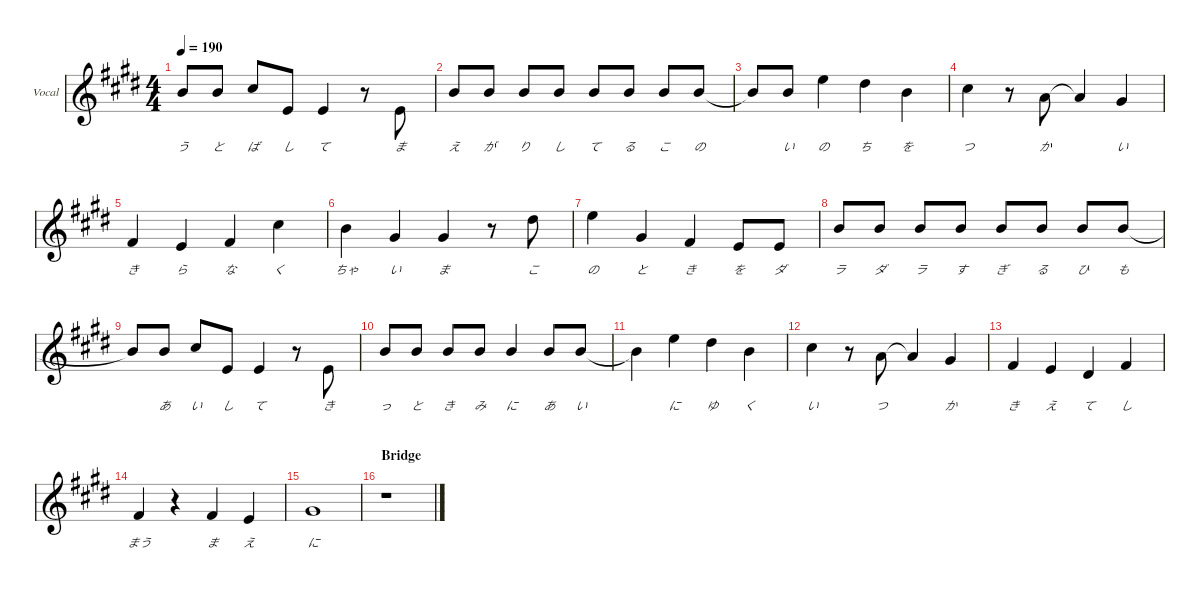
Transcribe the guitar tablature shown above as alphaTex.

\defaultSystemsLayout 4
\hideDynamics
\bracketExtendMode nobrackets
\firstSystemTrackNameOrientation horizontal
\track ("Vocal" "Vocal") {defaultSystemsLayout 4 mute instrument lead7fifths}
\staff {score}
\tuning (E4 B3 G3 D3 A2 E2)
\ts (4 4)
\tempo 190
\clef g2
\scale
0.229342
\ks e
7.1{acc forcenatural}.8{lyrics (0 "う") lyrics (1 "") lyrics (2 "") lyrics (3 "") lyrics (4 "") dy f beam Up} 7.1{acc forcenatural}.8{lyrics (0 "と") lyrics (1 "") lyrics (2 "") lyrics (3 "") lyrics (4 "") beam Up} 9.1{acc #}.8{lyrics (0 "ば") lyrics (1 "") lyrics (2 "") lyrics (3 "") lyrics (4 "") beam Up} 0.1{acc forcenatural}.8{lyrics (0 "し") lyrics (1 "") lyrics (2 "") lyrics (3 "") lyrics (4 "") beam Up} 0.1{acc forcenatural}.4{lyrics (0 "て") lyrics (1 "") lyrics (2 "") lyrics (3 "") lyrics (4 "") beam Up} r.8{beam Down} 0.1{acc forcenatural}.8{lyrics (0 "ま") lyrics (1 "") lyrics (2 "") lyrics (3 "") lyrics (4 "") beam Up} |
\scale
0.23475 7.1{acc forcenatural}.8{lyrics (0 "え") lyrics (1 "") lyrics (2 "") lyrics (3 "") lyrics (4 "") beam Up} 7.1{acc forcenatural}.8{lyrics (0 "が") lyrics (1 "") lyrics (2 "") lyrics (3 "") lyrics (4 "") beam Up} 7.1{acc forcenatural}.8{lyrics (0 "り") lyrics (1 "") lyrics (2 "") lyrics (3 "") lyrics (4 "") beam Up} 7.1{acc forcenatural}.8{lyrics (0 "し") lyrics (1 "") lyrics (2 "") lyrics (3 "") lyrics (4 "") beam Up} 7.1{acc forcenatural}.8{lyrics (0 "て") lyrics (1 "") lyrics (2 "") lyrics (3 "") lyrics (4 "") beam Up} 7.1{acc forcenatural}.8{lyrics (0 "る") lyrics (1 "") lyrics (2 "") lyrics (3 "") lyrics (4 "") beam Up} 7.1{acc forcenatural}.8{lyrics (0 "こ") lyrics (1 "") lyrics (2 "") lyrics (3 "") lyrics (4 "") beam Up} 7.1{acc forcenatural}.8{lyrics (0 "の") lyrics (1 "") lyrics (2 "") lyrics (3 "") lyrics (4 "") beam Up} |
\scale
0.23254 7.1{t acc forcenatural}.8{beam Up} 7.1{acc forcenatural}.8{lyrics (0 "い") lyrics (1 "") lyrics (2 "") lyrics (3 "") lyrics (4 "") beam Up} 12.1{acc forcenatural}.4{lyrics (0 "の") lyrics (1 "") lyrics (2 "") lyrics (3 "") lyrics (4 "") beam Down} 11.1{acc #}.4{lyrics (0 "ち") lyrics (1 "") lyrics (2 "") lyrics (3 "") lyrics (4 "") beam Down} 7.1{acc forcenatural}.4{lyrics (0 "を") lyrics (1 "") lyrics (2 "") lyrics (3 "") lyrics (4 "") beam Down} |
\scale
0.302263 9.1{acc #}.4{lyrics (0 "つ") lyrics (1 "") lyrics (2 "") lyrics (3 "") lyrics (4 "") beam Down} r.8{beam Down} 5.1{acc forcenatural}.8{lyrics (0 "か") lyrics (1 "") lyrics (2 "") lyrics (3 "") lyrics (4 "") beam Up} 5.1{t acc forcenatural}.4{beam Up} 4.1{acc #}.4{lyrics (0 "い") lyrics (1 "") lyrics (2 "") lyrics (3 "") lyrics (4 "") beam Up} |
\scale
0.230447 2.1{acc #}.4{lyrics (0 "き") lyrics (1 "") lyrics (2 "") lyrics (3 "") lyrics (4 "") beam Up} 0.1{acc forcenatural}.4{lyrics (0 "ら") lyrics (1 "") lyrics (2 "") lyrics (3 "") lyrics (4 "") beam Up} 2.1{acc #}.4{lyrics (0 "な") lyrics (1 "") lyrics (2 "") lyrics (3 "") lyrics (4 "") beam Up} 9.1{acc #}.4{lyrics (0 "く") lyrics (1 "") lyrics (2 "") lyrics (3 "") lyrics (4 "") beam Down} |
\scale
0.235079 7.1{acc forcenatural}.4{lyrics (0 "ちゃ") lyrics (1 "") lyrics (2 "") lyrics (3 "") lyrics (4 "") beam Down} 4.1{acc #}.4{lyrics (0 "い") lyrics (1 "") lyrics (2 "") lyrics (3 "") lyrics (4 "") beam Up} 4.1{acc #}.4{lyrics (0 "ま") lyrics (1 "") lyrics (2 "") lyrics (3 "") lyrics (4 "") beam Up} r.8{beam Down} 11.1{acc #}.8{lyrics (0 "こ") lyrics (1 "") lyrics (2 "") lyrics (3 "") lyrics (4 "") beam Down} |
\scale
0.232211 12.1{acc forcenatural}.4{lyrics (0 "の") lyrics (1 "") lyrics (2 "") lyrics (3 "") lyrics (4 "") beam Down} 4.1{acc #}.4{lyrics (0 "と") lyrics (1 "") lyrics (2 "") lyrics (3 "") lyrics (4 "") beam Up} 2.1{acc #}.4{lyrics (0 "き") lyrics (1 "") lyrics (2 "") lyrics (3 "") lyrics (4 "") beam Up} 0.1{acc forcenatural}.8{lyrics (0 "を") lyrics (1 "") lyrics (2 "") lyrics (3 "") lyrics (4 "") beam Up} 0.1{acc forcenatural}.8{lyrics (0 "ダ") lyrics (1 "") lyrics (2 "") lyrics (3 "") lyrics (4 "") beam Up} |
\scale
0.302263 7.1{acc forcenatural}.8{lyrics (0 "ラ") lyrics (1 "") lyrics (2 "") lyrics (3 "") lyrics (4 "") beam Up} 7.1{acc forcenatural}.8{lyrics (0 "ダ") lyrics (1 "") lyrics (2 "") lyrics (3 "") lyrics (4 "") beam Up} 7.1{acc forcenatural}.8{lyrics (0 "ラ") lyrics (1 "") lyrics (2 "") lyrics (3 "") lyrics (4 "") beam Up} 7.1{acc forcenatural}.8{lyrics (0 "す") lyrics (1 "") lyrics (2 "") lyrics (3 "") lyrics (4 "") beam Up} 7.1{acc forcenatural}.8{lyrics (0 "ぎ") lyrics (1 "") lyrics (2 "") lyrics (3 "") lyrics (4 "") beam Up} 7.1{acc forcenatural}.8{lyrics (0 "る") lyrics (1 "") lyrics (2 "") lyrics (3 "") lyrics (4 "") beam Up} 7.1{acc forcenatural}.8{lyrics (0 "ひ") lyrics (1 "") lyrics (2 "") lyrics (3 "") lyrics (4 "") beam Up} 7.1{acc forcenatural}.8{lyrics (0 "も") lyrics (1 "") lyrics (2 "") lyrics (3 "") lyrics (4 "") beam Up} |
\scale
0.230447 7.1{t acc forcenatural}.8{beam Up} 7.1{acc forcenatural}.8{lyrics (0 "あ") lyrics (1 "") lyrics (2 "") lyrics (3 "") lyrics (4 "") beam Up} 9.1{acc #}.8{lyrics (0 "い") lyrics (1 "") lyrics (2 "") lyrics (3 "") lyrics (4 "") beam Up} 0.1{acc forcenatural}.8{lyrics (0 "し") lyrics (1 "") lyrics (2 "") lyrics (3 "") lyrics (4 "") beam Up} 0.1{acc forcenatural}.4{lyrics (0 "て") lyrics (1 "") lyrics (2 "") lyrics (3 "") lyrics (4 "") beam Up} r.8{beam Down} 0.1{acc forcenatural}.8{lyrics (0 "き") lyrics (1 "") lyrics (2 "") lyrics (3 "") lyrics (4 "") beam Up} |
\scale
0.235079 7.1{acc forcenatural}.8{lyrics (0 "っ") lyrics (1 "") lyrics (2 "") lyrics (3 "") lyrics (4 "") beam Up} 7.1{acc forcenatural}.8{lyrics (0 "と") lyrics (1 "") lyrics (2 "") lyrics (3 "") lyrics (4 "") beam Up} 7.1{acc forcenatural}.8{lyrics (0 "き") lyrics (1 "") lyrics (2 "") lyrics (3 "") lyrics (4 "") beam Up} 7.1{acc forcenatural}.8{lyrics (0 "み") lyrics (1 "") lyrics (2 "") lyrics (3 "") lyrics (4 "") beam Up} 7.1{acc forcenatural}.4{lyrics (0 "に") lyrics (1 "") lyrics (2 "") lyrics (3 "") lyrics (4 "") beam Up} 7.1{acc forcenatural}.8{lyrics (0 "あ") lyrics (1 "") lyrics (2 "") lyrics (3 "") lyrics (4 "") beam Up} 7.1{acc forcenatural}.8{lyrics (0 "い") lyrics (1 "") lyrics (2 "") lyrics (3 "") lyrics (4 "") beam Up} |
\scale
0.232211 7.1{t acc forcenatural}.4{beam Down} 12.1{acc forcenatural}.4{lyrics (0 "に") lyrics (1 "") lyrics (2 "") lyrics (3 "") lyrics (4 "") beam Down} 11.1{acc #}.4{lyrics (0 "ゆ") lyrics (1 "") lyrics (2 "") lyrics (3 "") lyrics (4 "") beam Down} 7.1{acc forcenatural}.4{lyrics (0 "く") lyrics (1 "") lyrics (2 "") lyrics (3 "") lyrics (4 "") beam Down} |
\scale
0.301264 9.1{acc #}.4{lyrics (0 "い") lyrics (1 "") lyrics (2 "") lyrics (3 "") lyrics (4 "") beam Down} r.8{beam Down} 5.1{acc forcenatural}.8{lyrics (0 "つ") lyrics (1 "") lyrics (2 "") lyrics (3 "") lyrics (4 "") beam Up} 5.1{t acc forcenatural}.4{beam Up} 4.1{acc #}.4{lyrics (0 "か") lyrics (1 "") lyrics (2 "") lyrics (3 "") lyrics (4 "") beam Up} |
\scale
0.229686 2.1{acc #}.4{lyrics (0 "き") lyrics (1 "") lyrics (2 "") lyrics (3 "") lyrics (4 "") beam Up} 0.1{acc forcenatural}.4{lyrics (0 "え") lyrics (1 "") lyrics (2 "") lyrics (3 "") lyrics (4 "") beam Up} 4.2{acc #}.4{lyrics (0 "て") lyrics (1 "") lyrics (2 "") lyrics (3 "") lyrics (4 "") beam Up} 2.1{acc #}.4{lyrics (0 "し") lyrics (1 "") lyrics (2 "") lyrics (3 "") lyrics (4 "") beam Up} |
\scale
0.233974 2.1{acc #}.4{lyrics (0 "まう") lyrics (1 "") lyrics (2 "") lyrics (3 "") lyrics (4 "") beam Up} r.4{beam Down} 2.1{acc #}.4{lyrics (0 "ま") lyrics (1 "") lyrics (2 "") lyrics (3 "") lyrics (4 "") beam Up} 0.1{acc forcenatural}.4{lyrics (0 "え") lyrics (1 "") lyrics (2 "") lyrics (3 "") lyrics (4 "") beam Up} |
\scale
0.235076 4.1{acc #}.1{lyrics (0 "に") lyrics (1 "") lyrics (2 "") lyrics (3 "") lyrics (4 "") beam Up} |
\section ("" "Bridge")
\scale
0.303269 r.1{beam Down}
